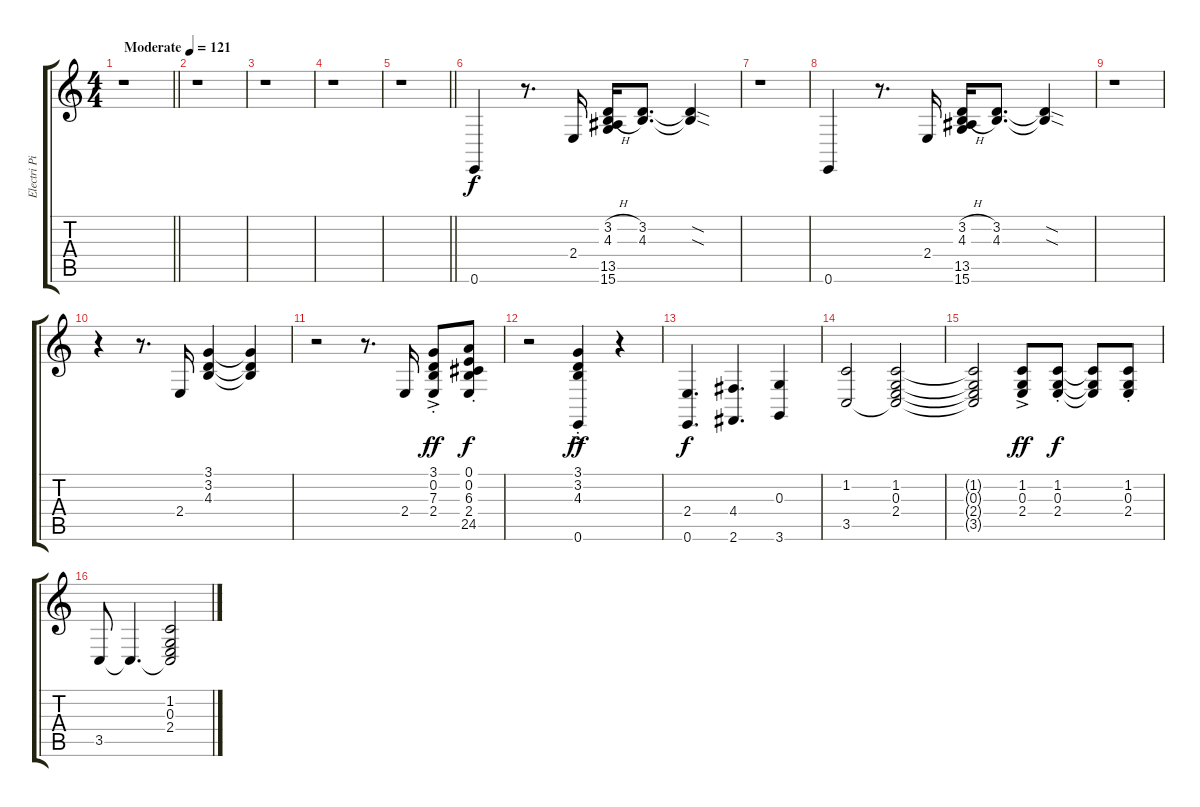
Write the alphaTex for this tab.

\track ("Electri Piano 9" "Electri Pi") {instrument electricgrandpiano}
\staff {score tabs}
\tuning (E4 B3 G3 D3 A2 E2) {hide}
\ts (4 4)
\tempo (121 "Moderate")
\clef g2
\barLineRight lightlight
\ks c
r.1{dy f instrument electricgrandpiano} |
r.1 |
r.1 |
r.1 |
\barLineRight lightlight
r.1 |
0.6.4 r.8{d} 2.4.16 (3.2{h} 4.3{h} 13.5 15.6).16 (3.2 4.3).8{d} (3.2{sod t} 4.3{sod t}).4 |
r.1 |
0.6.4 r.8{d} 2.4.16 (3.2{h} 4.3{h} 13.5 15.6).16 (3.2 4.3).8{d} (3.2{sod t} 4.3{sod t}).4 |
r.1 |
r.4 r.8{d} 2.4.16 (3.1 3.2 4.3).4 (3.1{t} 3.2{t} 4.3{t}).4 |
r.2 r.8{d} 2.4.16 (3.1 0.2{ac} 7.3{ac} 2.4{st}).8{dy ff} (0.1{st} 0.2{st} 6.3{st} 2.4{st} 24.5{st}).8{dy f} |
r.2 (3.1{ac st} 3.2{ac st} 4.3{ac st} 0.6{ac st}).4{dy ff} r.4 |
(2.4 0.6).4{d dy f} (4.4 2.6).4{d} (0.3 3.6).4 |
(1.2 3.5).2 (1.2 0.3 2.4 3.5{t}).2 |
(1.2{t} 0.3{t} 2.4{t} 3.5{t}).2 (1.2{ac} 0.3{ac} 2.4{ac}).8{dy ff} (1.2{st} 0.3{st} 2.4{st}).8{dy f} (1.2{t} 0.3{t} 2.4{t}).8 (1.2{st} 0.3{st} 2.4{st}).8 |
3.5.8 3.5{t}.4{d} (1.2 0.3 2.4 3.5{t}).2
